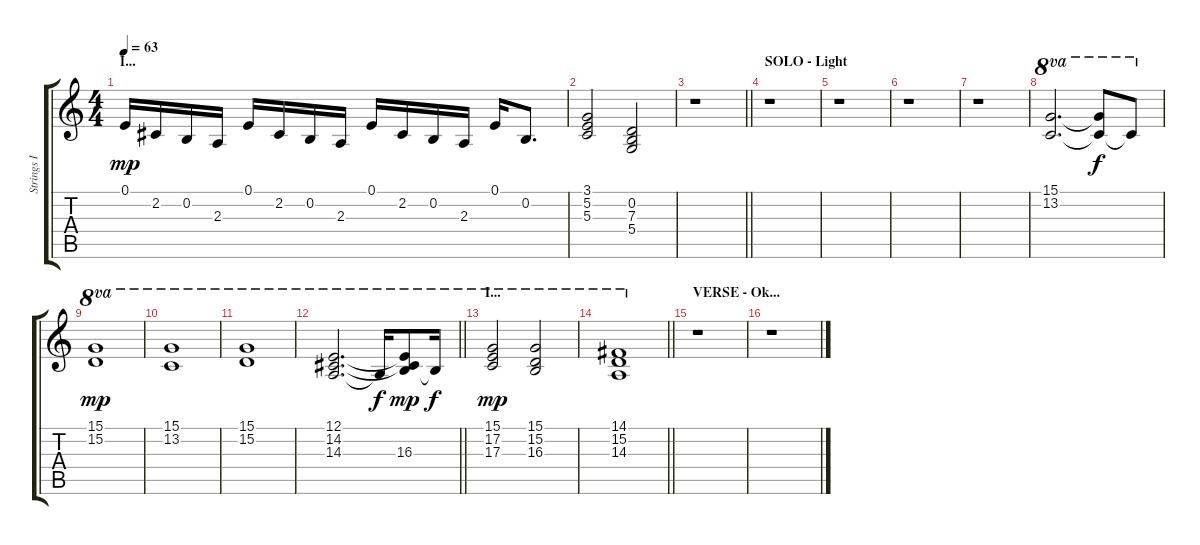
\track ("Strings I (NY Orchestra)" "Strings I ") {instrument stringensemble1}
\staff {score tabs}
\tuning (E4 B3 G3 D3 A2 E2) {hide}
\ts (4 4)
\section ("" "I...")
\tempo 63
\clef g2
\ks c
0.1.16{dy mp} 2.2.16 0.2.16 2.3.16 0.1.16 2.2.16 0.2.16 2.3.16 0.1.16 2.2.16 0.2.16 2.3.16 0.1.16 0.2.8{d} |
(3.1 5.2 5.3).2 (0.2 7.3 5.4).2 |
\barLineRight lightlight
r.1 |
\section ("" "SOLO - Light")
r.1 |
r.1 |
r.1 |
r.1 |
(15.1 13.2).2{d ot 8va} (15.1{t} 13.2{t}).8{ot 8va dy f} 13.2{t}.8{ot 8va} |
(15.1 15.2).1{ot 8va dy mp} |
(15.1 13.2).1{ot 8va} |
(15.1 15.2).1{ot 8va} |
\barLineRight lightlight
(12.1 14.2 14.3).2{d ot 8va} 14.3{t}.16{ot 8va dy f} (12.1{t} 14.2{t} 16.3).8{ot 8va dy mp} 16.3{t}.16{ot 8va dy f} |
\section ("" "I...")
(15.1 17.2 17.3).2{ot 8va dy mp} (15.1 15.2 16.3).2{ot 8va} |
\barLineRight lightlight
(14.1 15.2 14.3).1{ot 8va} |
\section ("" "VERSE - Ok...")
r.1 |
r.1
